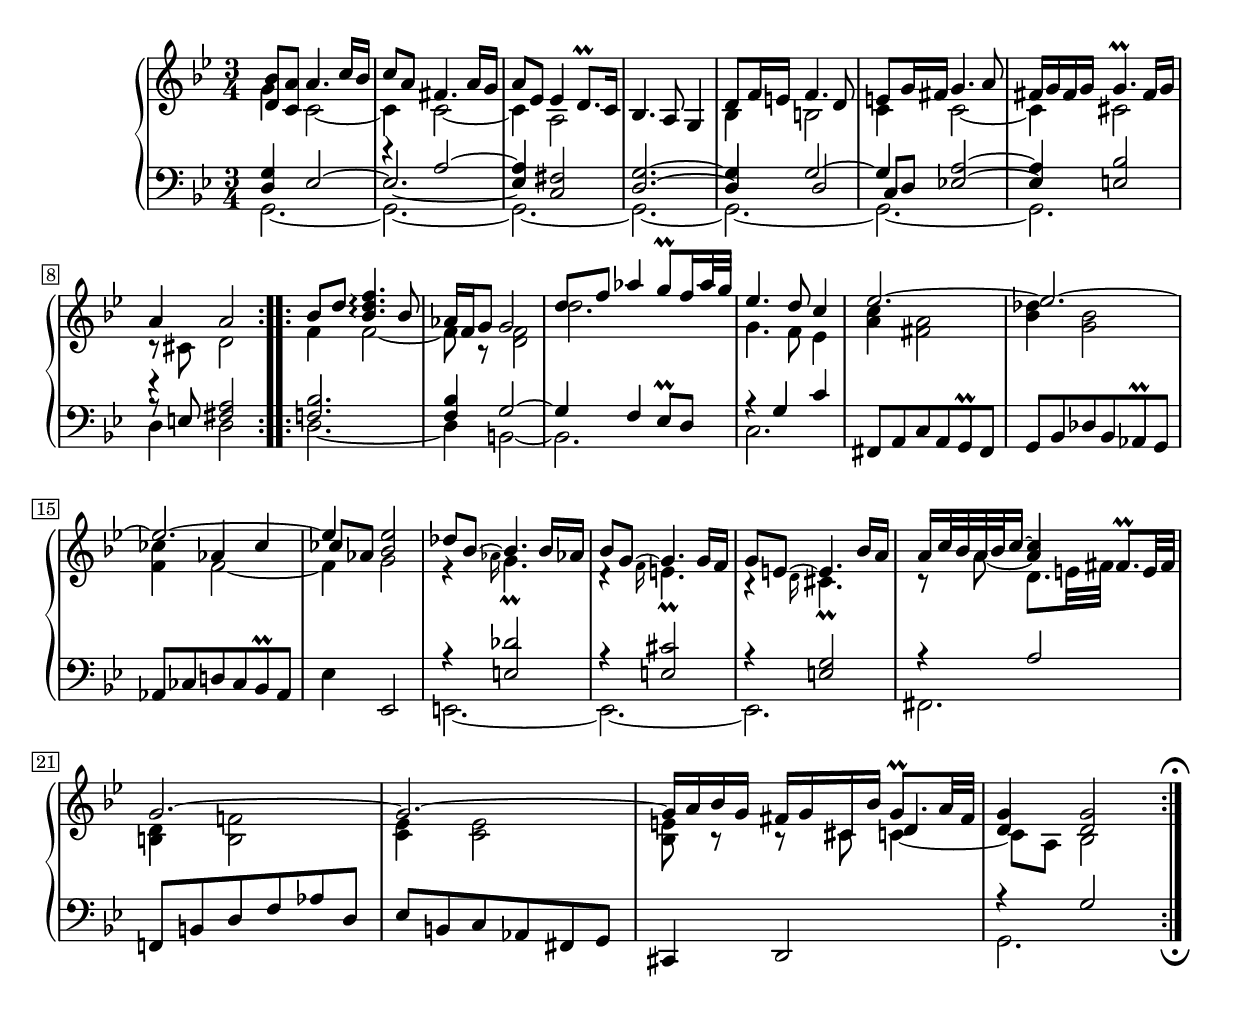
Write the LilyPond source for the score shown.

Global = {
  \key g \minor
  \time 3/4
  \include "../../global.ly"
}

Soprano = \context Voice = "one" \relative c' {
  \voiceOne
  \stemUp\tieUp
  \override MultiMeasureRest.staff-position = #0
  \override Rest.staff-position = #0
  \label #'SuiteIIISarabandeI
  \repeat volta 2 {
  %1
  | <d bes'>8 <c a'> a'4 . c16 bes
  | c8 a fis4. a16 g
  | a8 ees ees4 d8.\prall c16
  | bes4. a8 g4
  %5
  | d'8 f16 e f4. d8
  | e g16 fis g4. a8
  | fis16 g fis g g4.\prall fis16 g
  | a4 a2
  }
  \repeat volta 2 {
  | bes8 d <bes d f>4.\arpeggio bes8
  %10
  | aes16 f g8 g2
  | d'8 f aes4 g8\prall f16 aes32 g
  | ees4. d8 c4
  | ees2.~
  | ees~
  %15
  | ees~
  | ees4 <bes ees>2
  | des8 bes~ bes4. bes16 aes!
  | bes8 g~ g4. g16 f
  | g8 e~ e4. bes'16 a
  %20
  | a16 c32 bes a bes c16~ <a c>4 fis8.\prall e32 fis
  \break
  | g2.~
  | g~
  | g16 a bes g fis g cis, bes' g8.\prall a32 fis
  | <d g>4 q2
    \override Score.TextMark.self-alignment-X = #CENTER
    \textEndMark \markup { \musicglyph "scripts.ufermata" }
  }
}

Alto = \context Voice = "two" \relative c' {
  \voiceTwo
  \stemDown\tieDown
  \override Rest.staff-position = #0
  %1
  << {
  | g'4 c,2~
  | c4 c2~
  | c4 a2
  | s2.
  %5
  | bes4 b2
  | c4 c2~
  | c4 cis2
  | c8\rest cis d2
  }
  \new Voice {
  | \change Staff = "lower" \stemUp\tieUp
    s2.
  | d4\rest a2~
  | \once\override NoteColumn.force-hshift = #0 \once\omit Stem a4 s2
  | s2.
  %5
  | s4 g2~
  | g4 s2
  | s2.
  | e'4\rest s2
  } >>
  | f4 f2~
  %10
  | f8 b,\rest <d f>2
  | d'2.
  | g,4. f8 ees4
  | <a c> <fis a>2
  | <bes des>4 <g bes>2
  %15
  | <f ces'>4 \stemUp aes ces
  | \shiftOn ces8 aes s2
  | \stemDown e4\rest \grace aes16 g4.\prall s8
  | d4\rest \grace f16 e4.\prall s8
  | b4\rest \grace d16 cis4.\prall s8
  %20
  | << {
      \stemDown s4 d8. e32 fis
    } \\ {
      c8\rest a'~ \stemUp \once\omit Stem a4
    } >>
    s
  | <b, d> <b f'>2
  | <c ees>4 q2
  | <bes e>8 b8\rest b\rest cis \once\stemUp
    << {
      d4
  |   s2.
    } \\ {
      c4~
  |   c8 a bes2
    } >>
}

Tenor = \context Voice = "three" \relative c {
  \voiceThree
  \stemUp\tieUp
  \override Rest.staff-position = #0
  %1
  | <d g>4 ees2~
  | ees2._~
  | \once\override NoteColumn.force-hshift = #0 <ees a>4 <c fis>2
  | <d g>2.~
  %5
  | q4 d2
  | c8 d <ees a>2~
  | q4 <e bes'>2
  | a8\rest e <fis a>2
  | <f bes>2.
  %10
  | q4 g2~
  | g4 f ees8\prall d
  | a'4\rest g c
  | s2.*2
  %15
  | \change Staff = "upper" \stemDown\tieDown
  | s4 f2~
  | f4 g2
  %17
  | \change Staff = "lower" \stemUp\tieUp
    a,4\rest <e des'>2
  | a4\rest <e cis'>2
  | a4\rest <e g>2
  | a4\rest a2
  | s2.*3
  %24
  | a4\rest g2

}

Bass = \context Voice = "four" \relative c {
  \voiceFour
  \stemDown\tieDown
  \override MultiMeasureRest.staff-position = #0
  \override Rest.staff-position = #0
  \repeat volta 2 {
  %1
  \repeat unfold 6 {
  | g2.~
  }
  | g
  | d'4 d2
  }
  \repeat volta 2 {
  | d2.~
  %10
  | d4 b2~
  | b2.
  | c
  | \stemNeutral fis,8 a c a g^\prall fis
  | g bes des bes aes^\prall g
  %15
  | aes ces d ces bes^\prall aes
  | ees'4 ees,2
  | \stemDown e2.~
  | e~
  | e
  %20
  | fis
  | \stemNeutral f8 b d f aes d,
  | ees b c aes fis g
  | cis,4 d2
  | \stemDown g2.
    \tweak direction #DOWN
    \textEndMark \markup { \musicglyph "scripts.dfermata" }
  }
}

\score {
  \new PianoStaff
  <<
    \accidentalStyle Score.piano
    \context Staff = "upper" <<
      \set Staff.midiInstrument = #"acoustic grand"
      \Global
      \clef treble
      \Soprano
      \Alto
    >>
    \context Staff = "lower" <<
      \set Staff.midiInstrument = #"acoustic grand"
      \Global
      \clef bass
      \Tenor
      \Bass
    >>
  >>
  \header {
    composer = ##f % "Johann Sebastian Bach"
    opus = ##f % "BWV 808"
    title = \markup { "Sarabande" }
    subtitle = ##f
  }
  \layout {
    \context {
      \PianoStaff
      \override Parentheses.font-size = #-2
      \override TextScript.font-shape = #'italic
      \override TextScript.font-size = #-1
    }
  }
  \midi {
    \tempo 4 = 100
  }
}
